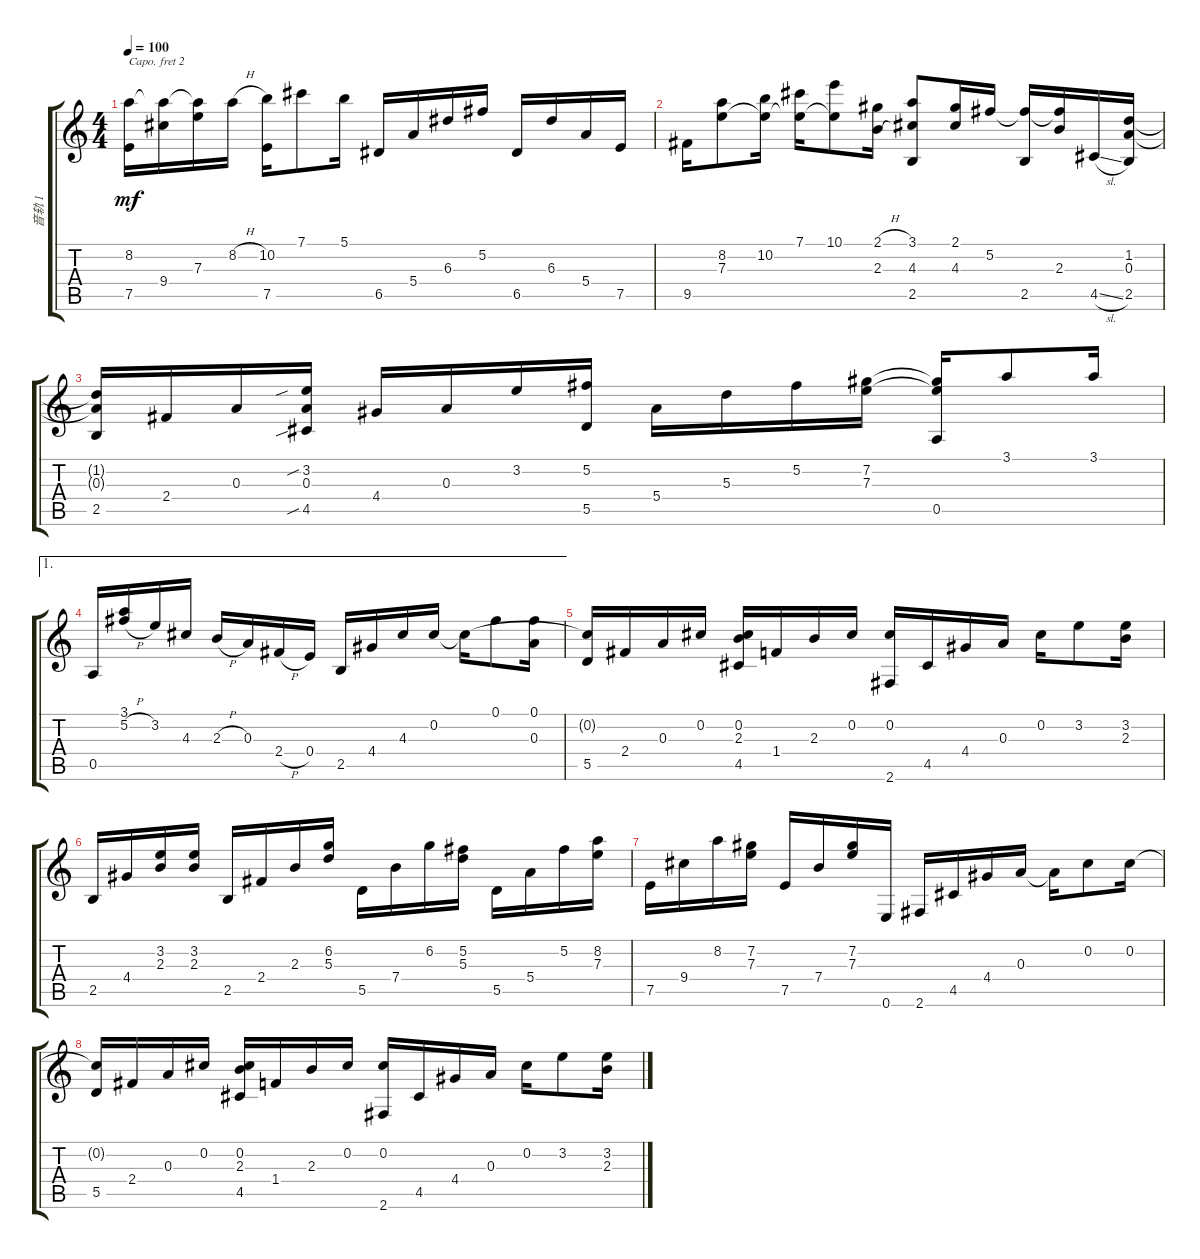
\track ("音轨 1" "音轨 1") {instrument acousticguitarsteel}
\staff {score tabs}
\capo 2
\tuning (E4 B3 G3 D3 G2 D2) {hide}
\ts (4 4)
\tempo 100
\clef g2
\ks c
(8.2{t} 7.5).16{dy mf} (8.2{t} 9.4).16 (8.2{t} 7.3).16 8.2{h}.16 (10.2 7.5).16 7.1.8 5.1.16 6.5.16 5.4.16 6.3.16 5.2.16 6.5.16 6.3.16 5.4.16 7.5.16 |
9.5.16 (8.2 7.3).8 (10.2 7.3{t}).16 (7.1 7.3{t}).16 (10.1 7.3{t}).8 (2.1{h} 2.3{h}).16 (3.1 4.3 2.5).8 (2.1 4.3).16 5.2.16 (5.2{t} 2.5).16 (5.2{t} 2.3).16 4.5{sl}.16 (1.2 0.3 2.5).16 |
(1.2{t} 0.3{t} 2.5).16 2.4.16 0.3.16 (3.2{sib} 0.3 4.5{sib}).16 4.4.16 0.3.16 3.2.16 (5.2 5.5).16 5.4.16 5.3.16 5.2.16 (7.2 7.3).16 (7.2{t} 7.3{t} 0.5).16 3.1.8 3.1.16 |
\ae 1
0.5.16 (3.1 5.2{h}).16 3.2.16 4.3.16 2.3{h}.16 0.3.16 2.4{h}.16 0.4.16 2.5.16 4.4.16 4.3.16 0.2.16 0.2{t}.16 0.1.8 (0.1 0.3).16 |
(0.2{t} 5.5).16 2.4.16 0.3.16 0.2.16 (0.2 2.3 4.5).16 1.4.16 2.3.16 0.2.16 (0.2 2.6).16 4.5.16 4.4.16 0.3.16 0.2.16 3.2.8 (3.2 2.3).16 |
2.5.16 4.4.16 (3.2 2.3).16 (3.2 2.3).16 2.5.16 2.4.16 2.3.16 (6.2 5.3).16 5.5.16 7.4.16 6.2.16 (5.2 5.3).16 5.5.16 5.4.16 5.2.16 (8.2 7.3).16 |
7.5.16 9.4.16 8.2.16 (7.2 7.3).16 7.5.16 7.4.16 (7.2 7.3).16 0.6.16 2.6.16 4.5.16 4.4.16 0.3.16 0.3{t}.16 0.2.8 0.2.16 |
(0.2{t} 5.5).16 2.4.16 0.3.16 0.2.16 (0.2 2.3 4.5).16 1.4.16 2.3.16 0.2.16 (0.2 2.6).16 4.5.16 4.4.16 0.3.16 0.2.16 3.2.8 (3.2 2.3).16
